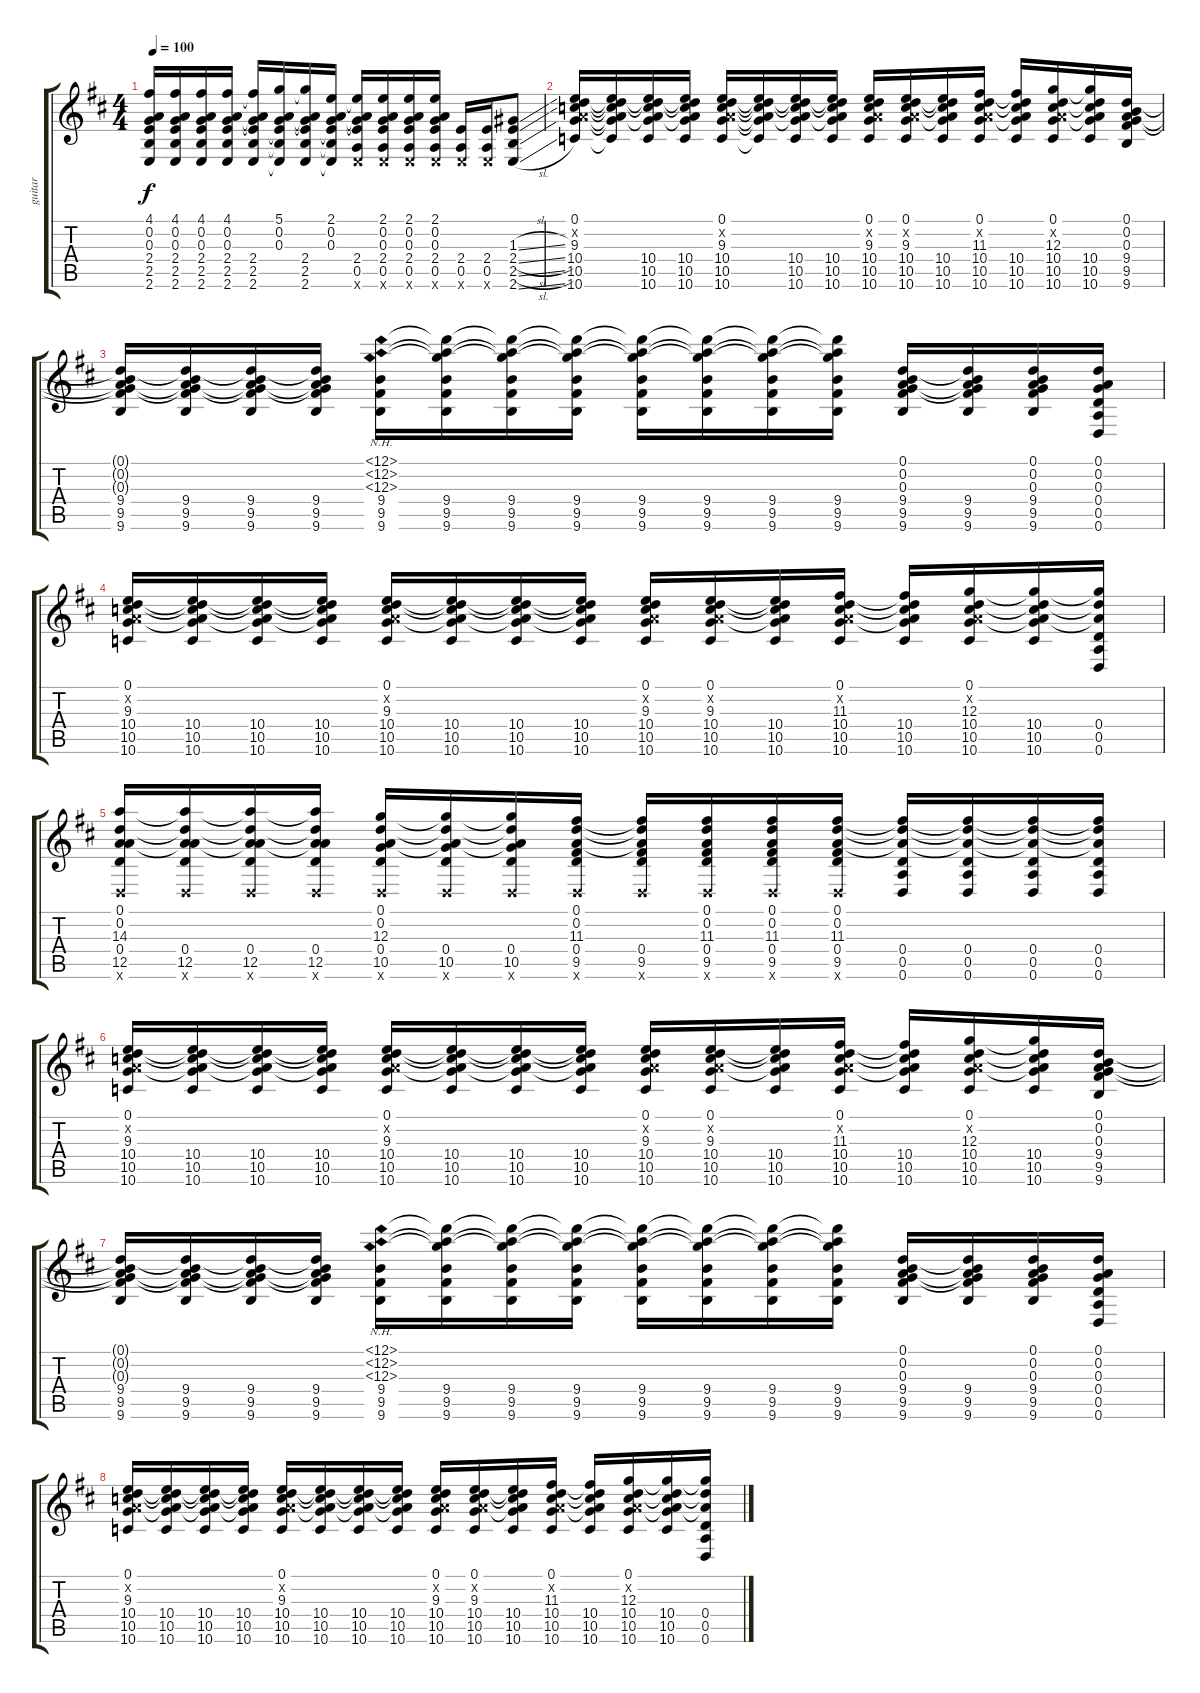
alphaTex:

\track ("guitar" "guitar") {instrument acousticguitarsteel}
\staff {score tabs}
\tuning (D4 A3 G3 D3 A2 D2) {hide}
\ts (4 4)
\tempo 100
\clef g2
\ks d
(4.1 0.2 0.3 2.4 2.5 2.6).16{dy f} (4.1 0.2 0.3 2.4 2.5 2.6).16 (4.1 0.2 0.3 2.4 2.5 2.6).16 (4.1 0.2 0.3 2.4 2.5 2.6).16 (4.1{t} 0.2{t} 0.3{t} 2.4 2.5 2.6).16 (5.1 0.2 0.3 2.4{t} 2.5{t} 2.6{t}).16 (5.1{t} 0.2{t} 0.3{t} 2.4 2.5 2.6).16 (2.1 0.2 0.3 2.4{t} 2.5{t} 2.6{t}).16 (2.1{t} 0.2{t} 0.3{t} 2.4 0.5 2.6{x}).16 (2.1 0.2 0.3 2.4 0.5 2.6{x}).16 (2.1 0.2 0.3 2.4 0.5 2.6{x}).16 (2.1 0.2 0.3 2.4 0.5 2.6{x}).16 (2.4 0.5 2.6{x}).16 (2.4 0.5 2.6{x}).16 (1.3{sl} 2.4{sl} 2.5{sl} 2.6{sl}).8 |
(0.1 0.2{x} 9.3 10.4 10.5 10.6).16 (0.1{t} 0.2{t} 9.3{t} 10.4{t} 10.5{t} 10.6{t}).16 (0.1{t} 0.2{t} 9.3{t} 10.4 10.5 10.6).16 (0.1{t} 0.2{t} 9.3{t} 10.4 10.5 10.6).16 (0.1 0.2{x} 9.3 10.4 10.5 10.6).16 (0.1{t} 0.2{t} 9.3{t} 10.4{t} 10.5{t} 10.6{t}).16 (0.1{t} 0.2{t} 9.3{t} 10.4 10.5 10.6).16 (0.1{t} 0.2{t} 9.3{t} 10.4 10.5 10.6).16 (0.1 0.2{x} 9.3 10.4 10.5 10.6).16 (0.1 0.2{x} 9.3 10.4 10.5 10.6).16 (0.1{t} 0.2{t} 9.3{t} 10.4 10.5 10.6).16 (0.1 0.2{x} 11.3 10.4 10.5 10.6).16 (0.1{t} 0.2{t} 11.3{t} 10.4 10.5 10.6).16 (0.1 0.2{x} 12.3 10.4 10.5 10.6).16 (0.1{t} 0.2{t} 12.3{t} 10.4 10.5 10.6).16 (0.1 0.2 0.3 9.4 9.5 9.6).16 |
(0.1{t} 0.2{t} 0.3{t} 9.4 9.5 9.6).16 (0.1{t} 0.2{t} 0.3{t} 9.4 9.5 9.6).16 (0.1{t} 0.2{t} 0.3{t} 9.4 9.5 9.6).16 (0.1{t} 0.2{t} 0.3{t} 9.4 9.5 9.6).16 (12.1{nh} 12.2{nh} 12.3{nh} 9.4 9.5 9.6).16 (12.1{t} 12.2{t} 12.3{t} 9.4 9.5 9.6).16 (12.1{t} 12.2{t} 12.3{t} 9.4 9.5 9.6).16 (12.1{t} 12.2{t} 12.3{t} 9.4 9.5 9.6).16 (12.1{t} 12.2{t} 12.3{t} 9.4 9.5 9.6).16 (12.1{t} 12.2{t} 12.3{t} 9.4 9.5 9.6).16 (12.1{t} 12.2{t} 12.3{t} 9.4 9.5 9.6).16 (12.1{t} 12.2{t} 12.3{t} 9.4 9.5 9.6).16 (0.1 0.2 0.3 9.4 9.5 9.6).16 (0.1{t} 0.2{t} 0.3{t} 9.4 9.5 9.6).16 (0.1 0.2 0.3 9.4 9.5 9.6).16 (0.1 0.2 0.3 0.4 0.5 0.6).16 |
(0.1 0.2{x} 9.3 10.4 10.5 10.6).16 (0.1{t} 0.2{t} 9.3{t} 10.4 10.5 10.6).16 (0.1{t} 0.2{t} 9.3{t} 10.4 10.5 10.6).16 (0.1{t} 0.2{t} 9.3{t} 10.4 10.5 10.6).16 (0.1 0.2{x} 9.3 10.4 10.5 10.6).16 (0.1{t} 0.2{t} 9.3{t} 10.4 10.5 10.6).16 (0.1{t} 0.2{t} 9.3{t} 10.4 10.5 10.6).16 (0.1{t} 0.2{t} 9.3{t} 10.4 10.5 10.6).16 (0.1 0.2{x} 9.3 10.4 10.5 10.6).16 (0.1 0.2{x} 9.3 10.4 10.5 10.6).16 (0.1{t} 0.2{t} 9.3{t} 10.4 10.5 10.6).16 (0.1 0.2{x} 11.3 10.4 10.5 10.6).16 (0.1{t} 0.2{t} 11.3{t} 10.4 10.5 10.6).16 (0.1 0.2{x} 12.3 10.4 10.5 10.6).16 (0.1{t} 0.2{t} 12.3{t} 10.4 10.5 10.6).16 (0.1{t} 0.2{t} 12.3{t} 0.4 0.5 0.6).16 |
(0.1 0.2 14.3 0.4 12.5 0.6{x}).16 (0.1{t} 0.2{t} 14.3{t} 0.4 12.5 0.6{x}).16 (0.1{t} 0.2{t} 14.3{t} 0.4 12.5 0.6{x}).16 (0.1{t} 0.2{t} 14.3{t} 0.4 12.5 0.6{x}).16 (0.1 0.2 12.3 0.4 10.5 0.6{x}).16 (0.1{t} 0.2{t} 12.3{t} 0.4 10.5 0.6{x}).16 (0.1{t} 0.2{t} 12.3{t} 0.4 10.5 0.6{x}).16 (0.1 0.2 11.3 0.4 9.5 0.6{x}).16 (0.1{t} 0.2{t} 11.3{t} 0.4 9.5 0.6{x}).16 (0.1 0.2 11.3 0.4 9.5 0.6{x}).16 (0.1 0.2 11.3 0.4 9.5 0.6{x}).16 (0.1 0.2 11.3 0.4 9.5 0.6{x}).16 (0.1{t} 0.2{t} 11.3{t} 0.4 0.5 0.6).16 (0.1{t} 0.2{t} 11.3{t} 0.4 0.5 0.6).16 (0.1{t} 0.2{t} 11.3{t} 0.4 0.5 0.6).16 (0.1{t} 0.2{t} 11.3{t} 0.4 0.5 0.6).16 |
(0.1 0.2{x} 9.3 10.4 10.5 10.6).16 (0.1{t} 0.2{t} 9.3{t} 10.4 10.5 10.6).16 (0.1{t} 0.2{t} 9.3{t} 10.4 10.5 10.6).16 (0.1{t} 0.2{t} 9.3{t} 10.4 10.5 10.6).16 (0.1 0.2{x} 9.3 10.4 10.5 10.6).16 (0.1{t} 0.2{t} 9.3{t} 10.4 10.5 10.6).16 (0.1{t} 0.2{t} 9.3{t} 10.4 10.5 10.6).16 (0.1{t} 0.2{t} 9.3{t} 10.4 10.5 10.6).16 (0.1 0.2{x} 9.3 10.4 10.5 10.6).16 (0.1 0.2{x} 9.3 10.4 10.5 10.6).16 (0.1{t} 0.2{t} 9.3{t} 10.4 10.5 10.6).16 (0.1 0.2{x} 11.3 10.4 10.5 10.6).16 (0.1{t} 0.2{t} 11.3{t} 10.4 10.5 10.6).16 (0.1 0.2{x} 12.3 10.4 10.5 10.6).16 (0.1{t} 0.2{t} 12.3{t} 10.4 10.5 10.6).16 (0.1 0.2 0.3 9.4 9.5 9.6).16 |
(0.1{t} 0.2{t} 0.3{t} 9.4 9.5 9.6).16 (0.1{t} 0.2{t} 0.3{t} 9.4 9.5 9.6).16 (0.1{t} 0.2{t} 0.3{t} 9.4 9.5 9.6).16 (0.1{t} 0.2{t} 0.3{t} 9.4 9.5 9.6).16 (12.1{nh} 12.2{nh} 12.3{nh} 9.4 9.5 9.6).16 (12.1{t} 12.2{t} 12.3{t} 9.4 9.5 9.6).16 (12.1{t} 12.2{t} 12.3{t} 9.4 9.5 9.6).16 (12.1{t} 12.2{t} 12.3{t} 9.4 9.5 9.6).16 (12.1{t} 12.2{t} 12.3{t} 9.4 9.5 9.6).16 (12.1{t} 12.2{t} 12.3{t} 9.4 9.5 9.6).16 (12.1{t} 12.2{t} 12.3{t} 9.4 9.5 9.6).16 (12.1{t} 12.2{t} 12.3{t} 9.4 9.5 9.6).16 (0.1 0.2 0.3 9.4 9.5 9.6).16 (0.1{t} 0.2{t} 0.3{t} 9.4 9.5 9.6).16 (0.1 0.2 0.3 9.4 9.5 9.6).16 (0.1 0.2 0.3 0.4 0.5 0.6).16 |
(0.1 0.2{x} 9.3 10.4 10.5 10.6).16 (0.1{t} 0.2{t} 9.3{t} 10.4 10.5 10.6).16 (0.1{t} 0.2{t} 9.3{t} 10.4 10.5 10.6).16 (0.1{t} 0.2{t} 9.3{t} 10.4 10.5 10.6).16 (0.1 0.2{x} 9.3 10.4 10.5 10.6).16 (0.1{t} 0.2{t} 9.3{t} 10.4 10.5 10.6).16 (0.1{t} 0.2{t} 9.3{t} 10.4 10.5 10.6).16 (0.1{t} 0.2{t} 9.3{t} 10.4 10.5 10.6).16 (0.1 0.2{x} 9.3 10.4 10.5 10.6).16 (0.1 0.2{x} 9.3 10.4 10.5 10.6).16 (0.1{t} 0.2{t} 9.3{t} 10.4 10.5 10.6).16 (0.1 0.2{x} 11.3 10.4 10.5 10.6).16 (0.1{t} 0.2{t} 11.3{t} 10.4 10.5 10.6).16 (0.1 0.2{x} 12.3 10.4 10.5 10.6).16 (0.1{t} 0.2{t} 12.3{t} 10.4 10.5 10.6).16 (0.1{t} 0.2{t} 12.3{t} 0.4 0.5 0.6).16
